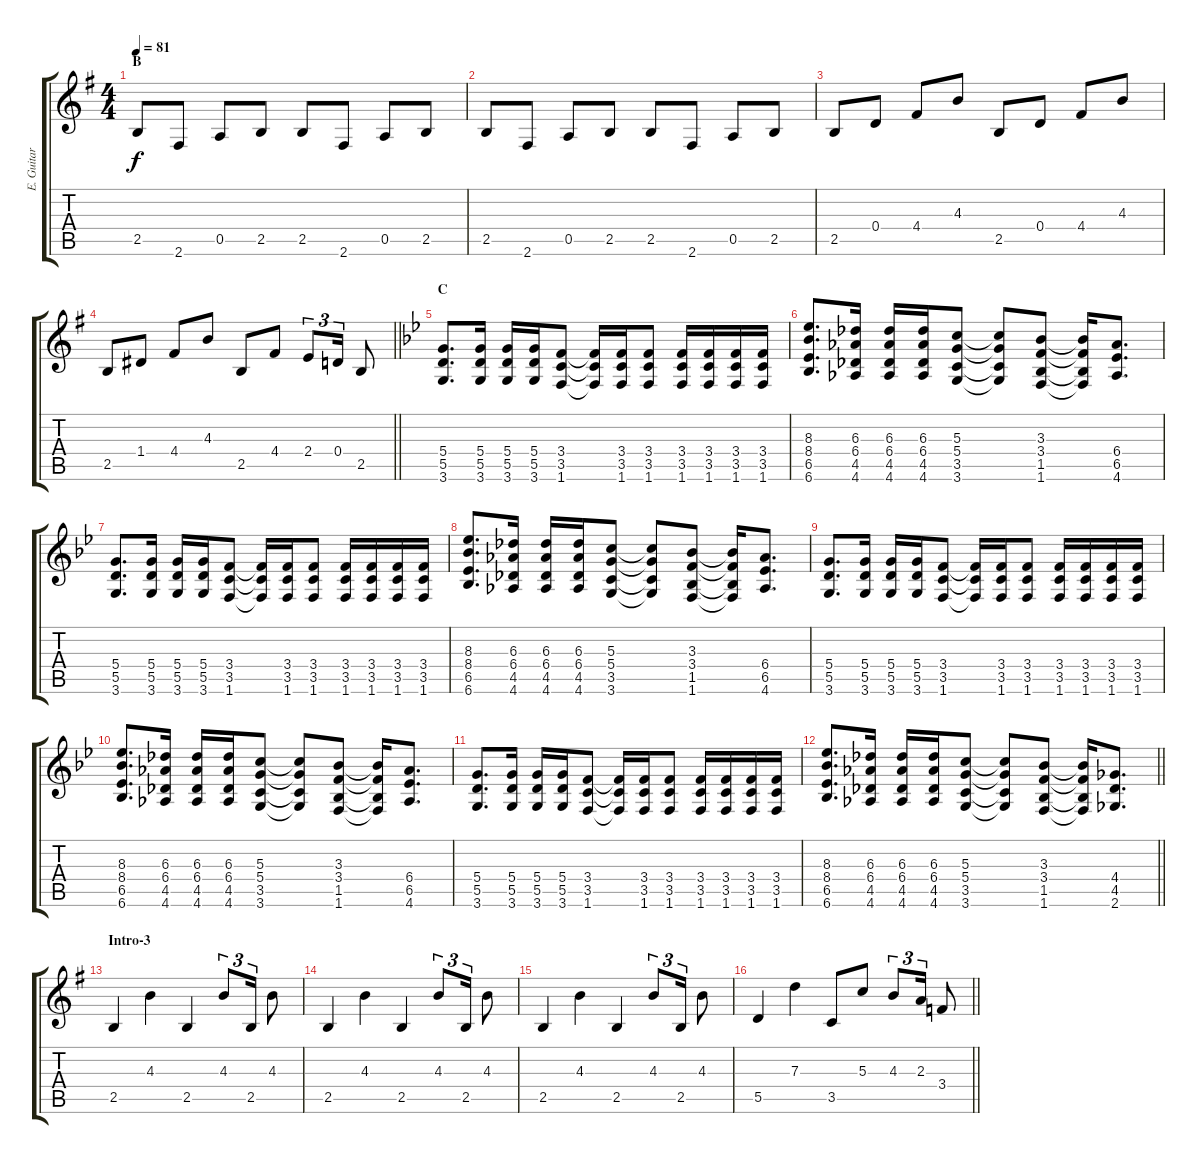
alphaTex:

\track ("E. Guitar II" "E. Guitar ") {instrument overdrivenguitar}
\staff {score tabs}
\tuning (E4 B3 G3 D3 A2 E2) {hide}
\ts (4 4)
\section ("" "B")
\tempo 81
\clef g2
\ks g
2.5.8{dy f} 2.6.8 0.5.8 2.5.8 2.5.8 2.6.8 0.5.8 2.5.8 |
2.5.8 2.6.8 0.5.8 2.5.8 2.5.8 2.6.8 0.5.8 2.5.8 |
2.5.8 0.4.8 4.4.8 4.3.8 2.5.8 0.4.8 4.4.8 4.3.8 |
\barLineRight lightlight
2.5.8 1.4.8 4.4.8 4.3.8 2.5.8 4.4.8 2.4.8{tu (3 2)} 0.4.16{tu (3 2)} 2.5.8 |
\section ("" "C")
\ks bb
(5.4 5.5 3.6).8{d} (5.4 5.5 3.6).16 (5.4 5.5 3.6).16 (5.4 5.5 3.6).16 (3.4 3.5 1.6).8 (3.4{t} 3.5{t} 1.6{t}).16 (3.4 3.5 1.6).16 (3.4 3.5 1.6).8 (3.4 3.5 1.6).16 (3.4 3.5 1.6).16 (3.4 3.5 1.6).16 (3.4 3.5 1.6).16 |
(8.3 8.4 6.5 6.6).8{d} (6.3 6.4 4.5 4.6).16 (6.3 6.4 4.5 4.6).16 (6.3 6.4 4.5 4.6).16 (5.3 5.4 3.5 3.6).8 (5.3{t} 5.4{t} 3.5{t} 3.6{t}).8 (3.3 3.4 1.5 1.6).8 (3.3{t} 3.4{t} 1.5{t} 1.6{t}).16 (6.4 6.5 4.6).8{d} |
(5.4 5.5 3.6).8{d} (5.4 5.5 3.6).16 (5.4 5.5 3.6).16 (5.4 5.5 3.6).16 (3.4 3.5 1.6).8 (3.4{t} 3.5{t} 1.6{t}).16 (3.4 3.5 1.6).16 (3.4 3.5 1.6).8 (3.4 3.5 1.6).16 (3.4 3.5 1.6).16 (3.4 3.5 1.6).16 (3.4 3.5 1.6).16 |
(8.3 8.4 6.5 6.6).8{d} (6.3 6.4 4.5 4.6).16 (6.3 6.4 4.5 4.6).16 (6.3 6.4 4.5 4.6).16 (5.3 5.4 3.5 3.6).8 (5.3{t} 5.4{t} 3.5{t} 3.6{t}).8 (3.3 3.4 1.5 1.6).8 (3.3{t} 3.4{t} 1.5{t} 1.6{t}).16 (6.4 6.5 4.6).8{d} |
(5.4 5.5 3.6).8{d} (5.4 5.5 3.6).16 (5.4 5.5 3.6).16 (5.4 5.5 3.6).16 (3.4 3.5 1.6).8 (3.4{t} 3.5{t} 1.6{t}).16 (3.4 3.5 1.6).16 (3.4 3.5 1.6).8 (3.4 3.5 1.6).16 (3.4 3.5 1.6).16 (3.4 3.5 1.6).16 (3.4 3.5 1.6).16 |
(8.3 8.4 6.5 6.6).8{d} (6.3 6.4 4.5 4.6).16 (6.3 6.4 4.5 4.6).16 (6.3 6.4 4.5 4.6).16 (5.3 5.4 3.5 3.6).8 (5.3{t} 5.4{t} 3.5{t} 3.6{t}).8 (3.3 3.4 1.5 1.6).8 (3.3{t} 3.4{t} 1.5{t} 1.6{t}).16 (6.4 6.5 4.6).8{d} |
(5.4 5.5 3.6).8{d} (5.4 5.5 3.6).16 (5.4 5.5 3.6).16 (5.4 5.5 3.6).16 (3.4 3.5 1.6).8 (3.4{t} 3.5{t} 1.6{t}).16 (3.4 3.5 1.6).16 (3.4 3.5 1.6).8 (3.4 3.5 1.6).16 (3.4 3.5 1.6).16 (3.4 3.5 1.6).16 (3.4 3.5 1.6).16 |
\barLineRight lightlight
(8.3 8.4 6.5 6.6).8{d} (6.3 6.4 4.5 4.6).16 (6.3 6.4 4.5 4.6).16 (6.3 6.4 4.5 4.6).16 (5.3 5.4 3.5 3.6).8 (5.3{t} 5.4{t} 3.5{t} 3.6{t}).8 (3.3 3.4 1.5 1.6).8 (3.3{t} 3.4{t} 1.5{t} 1.6{t}).16 (4.4 4.5 2.6).8{d} |
\section ("" "Intro-3")
\ks g
2.5.4 4.3.4 2.5.4 4.3.8{tu (3 2)} 2.5.16{tu (3 2)} 4.3.8 |
2.5.4 4.3.4 2.5.4 4.3.8{tu (3 2)} 2.5.16{tu (3 2)} 4.3.8 |
2.5.4 4.3.4 2.5.4 4.3.8{tu (3 2)} 2.5.16{tu (3 2)} 4.3.8 |
\barLineRight lightlight
5.5.4 7.3.4 3.5.8 5.3.8 4.3.8{tu (3 2)} 2.3.16{tu (3 2)} 3.4.8
